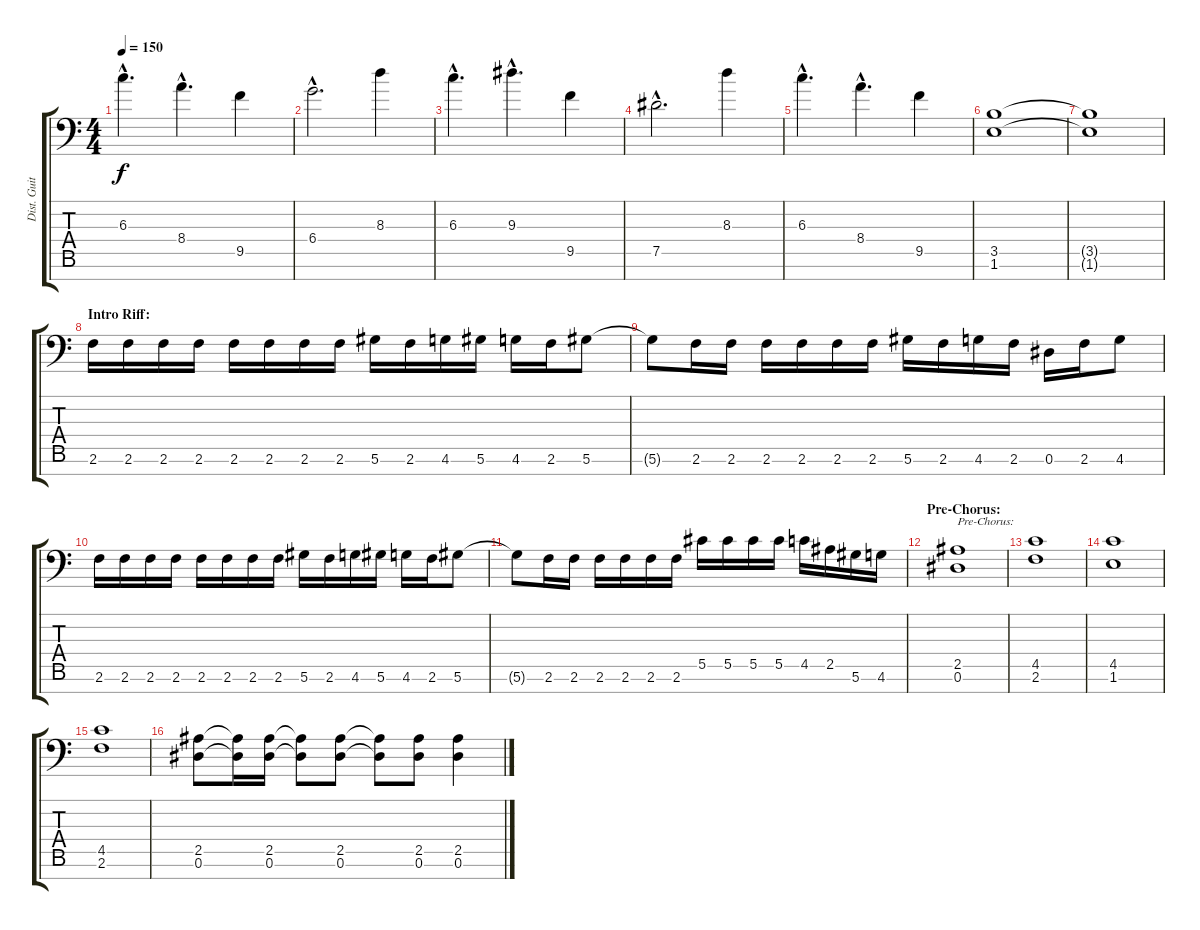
\track ("Dist. Guitar 2" "Dist. Guit") {instrument distortionguitar}
\staff {score tabs}
\tuning (Eb4 Bb3 Gb3 Db3 Ab2 Eb2 Bb1) {hide}
\ts (4 4)
\tempo 150
\clef f4
\ks c
6.3{hac}.4{d dy f} 8.4{hac}.4{d} 9.5.4 |
6.4{hac}.2{d} 8.3.4 |
6.3{hac}.4{d} 9.3{hac}.4{d} 9.5.4 |
7.5{hac}.2{d} 8.3.4 |
6.3{hac}.4{d} 8.4{hac}.4{d} 9.5.4 |
(3.5 1.6).1 |
(3.5{t} 1.6{t}).1 |
\section ("" "Intro Riff:")
2.6.16 2.6.16 2.6.16 2.6.16 2.6.16 2.6.16 2.6.16 2.6.16 5.6.16 2.6.16 4.6.16 5.6.16 4.6.16 2.6.16 5.6.8 |
5.6{t}.8 2.6.16 2.6.16 2.6.16 2.6.16 2.6.16 2.6.16 5.6.16 2.6.16 4.6.16 2.6.16 0.6.16 2.6.16 4.6.8 |
2.6.16 2.6.16 2.6.16 2.6.16 2.6.16 2.6.16 2.6.16 2.6.16 5.6.16 2.6.16 4.6.16 5.6.16 4.6.16 2.6.16 5.6.8 |
5.6{t}.8 2.6.16 2.6.16 2.6.16 2.6.16 2.6.16 2.6.16 5.5.16 5.5.16 5.5.16 5.5.16 4.5.16 2.5.16 5.6.16 4.6.16 |
\section ("" "Pre-Chorus:")
(2.5 0.6).1{txt "Pre-Chorus:"} |
(4.5 2.6).1 |
(4.5 1.6).1 |
(4.5 2.6).1 |
(2.5 0.6).8 (2.5{t} 0.6{t}).16 (2.5 0.6).16 (2.5{t} 0.6{t}).8 (2.5 0.6).8 (2.5{t} 0.6{t}).8 (2.5 0.6).8 (2.5 0.6).4
